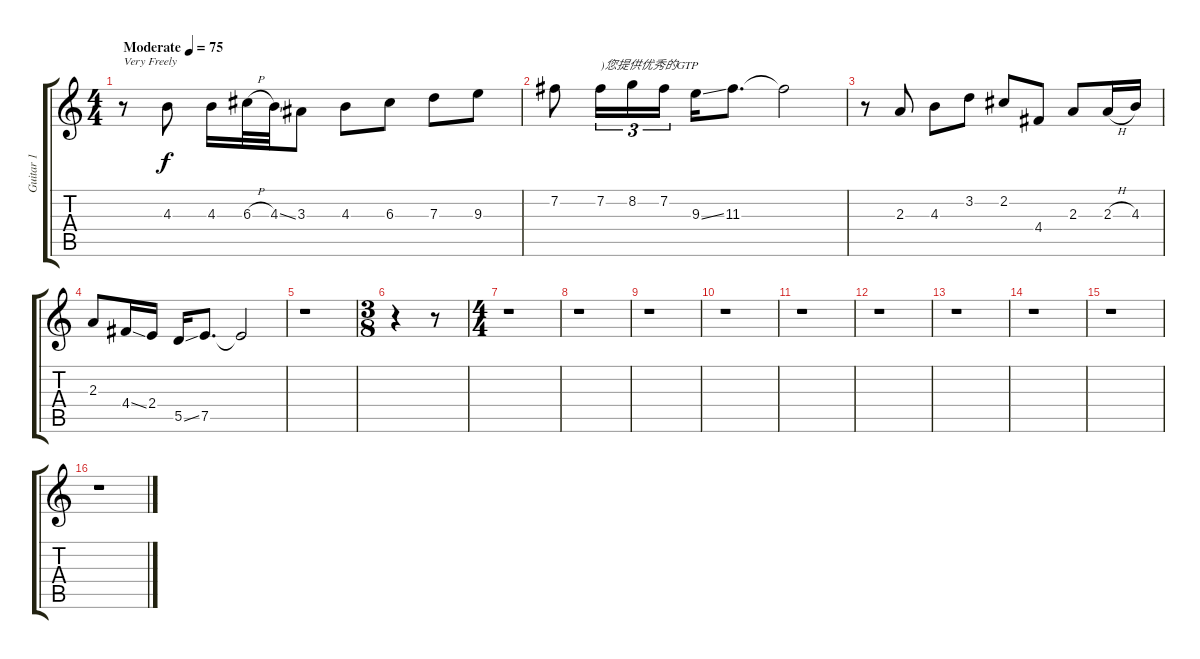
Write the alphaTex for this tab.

\track ("Guitar 1" "Guitar 1") {instrument acousticguitarnylon}
\staff {score tabs}
\tuning (E4 B3 G3 D3 A2 E2) {hide}
\ts (4 4)
\tempo (75 "Moderate")
\clef g2
\ks c
r.8{txt "Very Freely" dy f instrument acousticguitarnylon} 4.3.8 4.3.16 6.3{h}.32 4.3{ss}.32 3.3.8 4.3.8 6.3.8 7.3.8 9.3.8 |
7.2.8 7.2.16{tu (3 2) txt ")您提供优秀的GTP"} 8.2.16{tu (3 2)} 7.2.16{tu (3 2)} 9.3{ss}.16 11.3.8{d} 11.3{t}.2 |
r.8 2.3.8 4.3.8 3.2.8 2.2.8 4.4.8 2.3.8 2.3{h}.16 4.3.16 |
2.3.8 4.4{ss}.16 2.4.16 5.5{ss}.16 7.5.8{d} 7.5{t}.2 |
r.1 |
\ts (3 8)
r.4 r.8 |
\ts (4 4)
r.1 |
r.1 |
r.1 |
r.1 |
r.1 |
r.1 |
r.1 |
r.1 |
r.1 |
r.1
